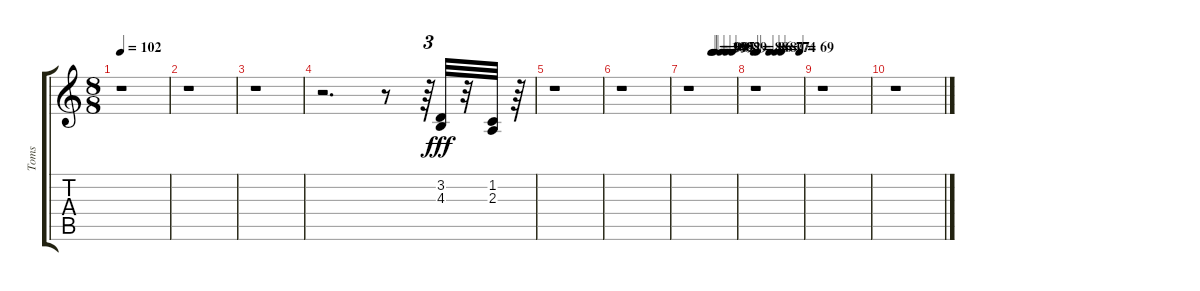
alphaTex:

\track ("Toms" "Toms") {instrument melodictom}
\staff {score tabs}
\tuning (E4 B3 G3 D3 A2 E2) {hide}
\ts (8 8)
\tempo 102
\clef g2
\ks c
r.1{dy fff} |
r.1 |
r.1 |
r.2{d} r.8 r.64{tu (3 2)} (3.2 4.3).32 r.32 (1.2 2.3).32 r.64 |
r.1 |
r.1 |
\tempo (100 0.5)
\tempo (99 0.53125)
\tempo (98 0.5625)
\tempo (95 0.6875)
\tempo (92 0.8125)
\tempo (89 0.9375)
r.1 |
\tempo 88
\tempo (86 0.0625)
\tempo (80 0.3125)
\tempo (77 0.4375)
\tempo (74 0.5625)
\tempo (69 0.9375)
r.1 |
r.1 |
r.1
